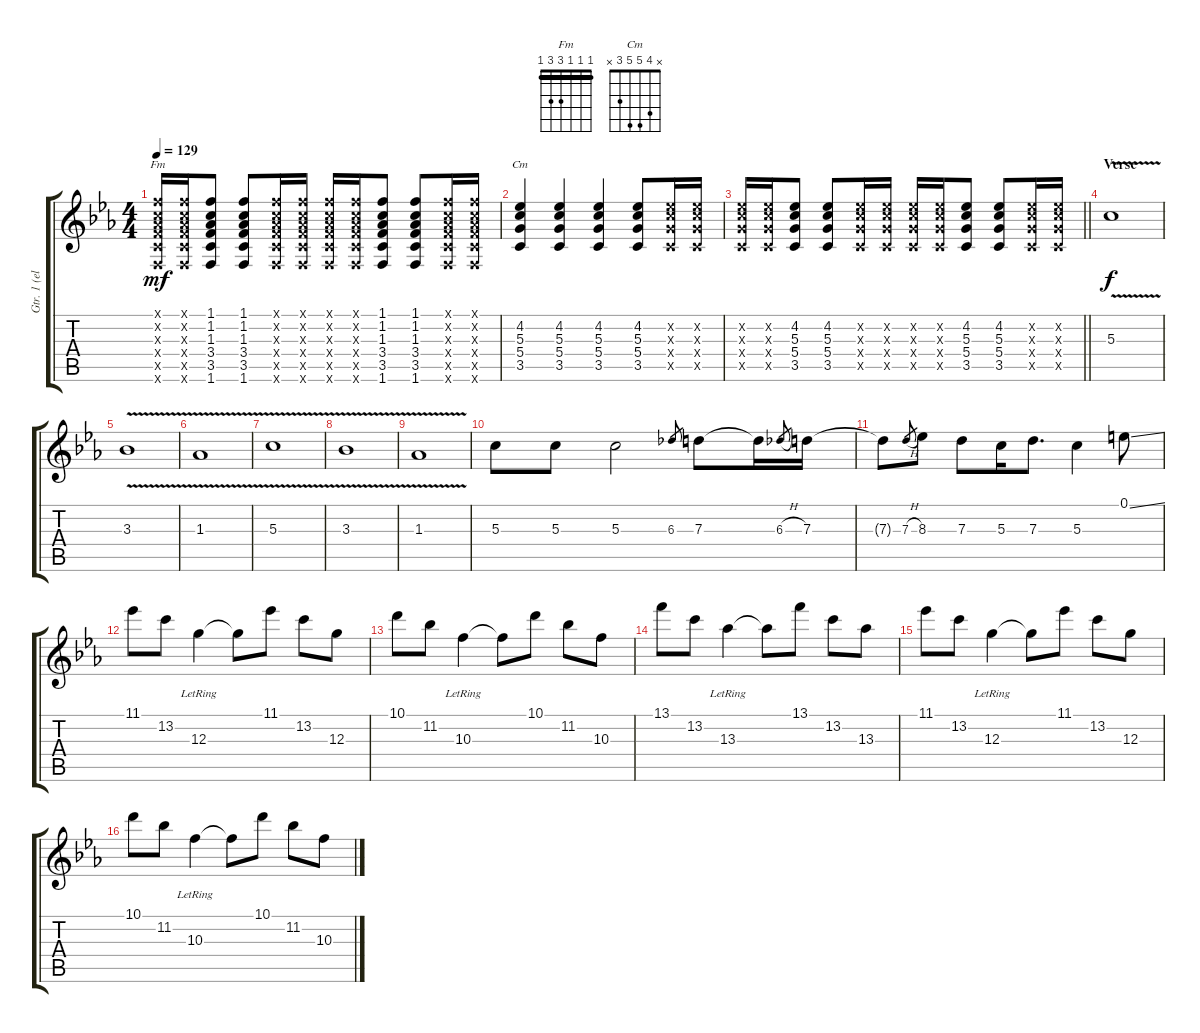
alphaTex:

\track ("Gtr. 1 (elec.)" "Gtr. 1 (el") {instrument overdrivenguitar}
\staff {score tabs}
\tuning (E4 B3 G3 D3 A2 E2) {hide}
\chord ("Fm" 1 1 1 3 3 1) {barre 1}
\chord ("Cm" x 4 5 5 3 x)
\ts (4 4)
\tempo 129
\clef g2
\ks eb
(1.1{x} 1.2{x} 1.3{x} 3.4{x} 3.5{x} 1.6{x}).16{ch "Fm" dy mf} (1.1{x} 1.2{x} 1.3{x} 3.4{x} 3.5{x} 1.6{x}).16 (1.1 1.2 1.3 3.4 3.5 1.6).8 (1.1 1.2 1.3 3.4 3.5 1.6).8 (1.1{x} 1.2{x} 1.3{x} 3.4{x} 3.5{x} 1.6{x}).16 (1.1{x} 1.2{x} 1.3{x} 3.4{x} 3.5{x} 1.6{x}).16 (1.1{x} 1.2{x} 1.3{x} 3.4{x} 3.5{x} 1.6{x}).16 (1.1{x} 1.2{x} 1.3{x} 3.4{x} 3.5{x} 1.6{x}).16 (1.1 1.2 1.3 3.4 3.5 1.6).8 (1.1 1.2 1.3 3.4 3.5 1.6).8 (1.1{x} 1.2{x} 1.3{x} 3.4{x} 3.5{x} 1.6{x}).16 (1.1{x} 1.2{x} 1.3{x} 3.4{x} 3.5{x} 1.6{x}).16 |
(4.2 5.3 5.4 3.5).4{ch "Cm"} (4.2 5.3 5.4 3.5).4 (4.2 5.3 5.4 3.5).4 (4.2 5.3 5.4 3.5).8 (4.2{x} 5.3{x} 5.4{x} 3.5{x}).16 (4.2{x} 5.3{x} 5.4{x} 3.5{x}).16 |
\barLineRight lightlight
(4.2{x} 5.3{x} 5.4{x} 3.5{x}).16 (4.2{x} 5.3{x} 5.4{x} 3.5{x}).16 (4.2 5.3 5.4 3.5).8 (4.2 5.3 5.4 3.5).8 (4.2{x} 5.3{x} 5.4{x} 3.5{x}).16 (4.2{x} 5.3{x} 5.4{x} 3.5{x}).16 (4.2{x} 5.3{x} 5.4{x} 3.5{x}).16 (4.2{x} 5.3{x} 5.4{x} 3.5{x}).16 (4.2 5.3 5.4 3.5).8 (4.2 5.3 5.4 3.5).8 (4.2{x} 5.3{x} 5.4{x} 3.5{x}).16 (4.2{x} 5.3{x} 5.4{x} 3.5{x}).16 |
\section ("" "Verse")
5.3{v}.1{dy f} |
3.3{v}.1 |
1.3{v}.1 |
5.3{v}.1 |
3.3{v}.1 |
1.3{v}.1 |
5.3.8 5.3.8 5.3.2 6.3.8{gr} 7.3.8 7.3{t}.16 6.3{h}.8{gr} 7.3.16 |
7.3{t}.8 7.3{h}.8{gr} 8.3.8 7.3.8 5.3.16 7.3.8{d} 5.3.4 0.1{ss}.8 |
11.1.8 13.2.8 12.3{lr}.4 12.3{t}.8 11.1.8 13.2.8 12.3.8 |
10.1.8 11.2.8 10.3{lr}.4 10.3{t}.8 10.1.8 11.2.8 10.3.8 |
13.1.8 13.2.8 13.3{lr}.4 13.3{t}.8 13.1.8 13.2.8 13.3.8 |
11.1.8 13.2.8 12.3{lr}.4 12.3{t}.8 11.1.8 13.2.8 12.3.8 |
10.1.8 11.2.8 10.3{lr}.4 10.3{t}.8 10.1.8 11.2.8 10.3.8
